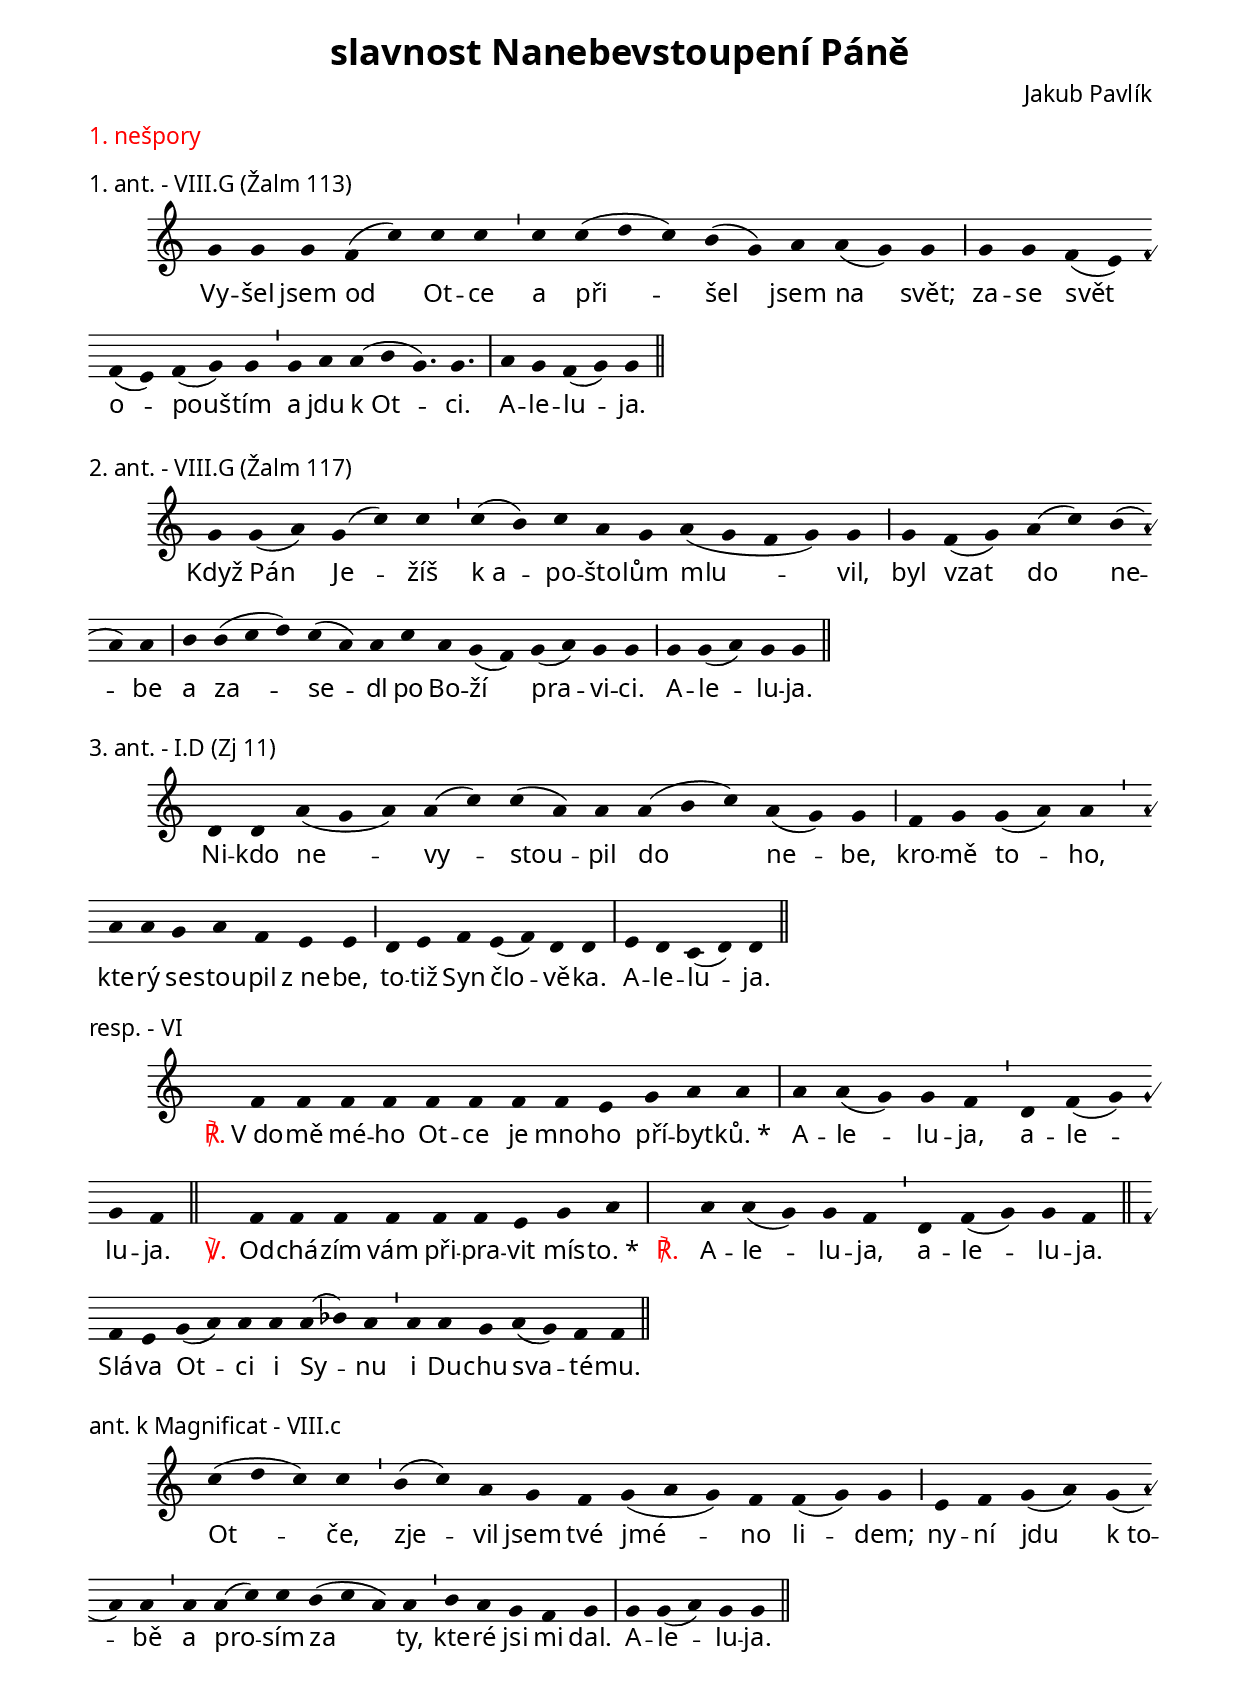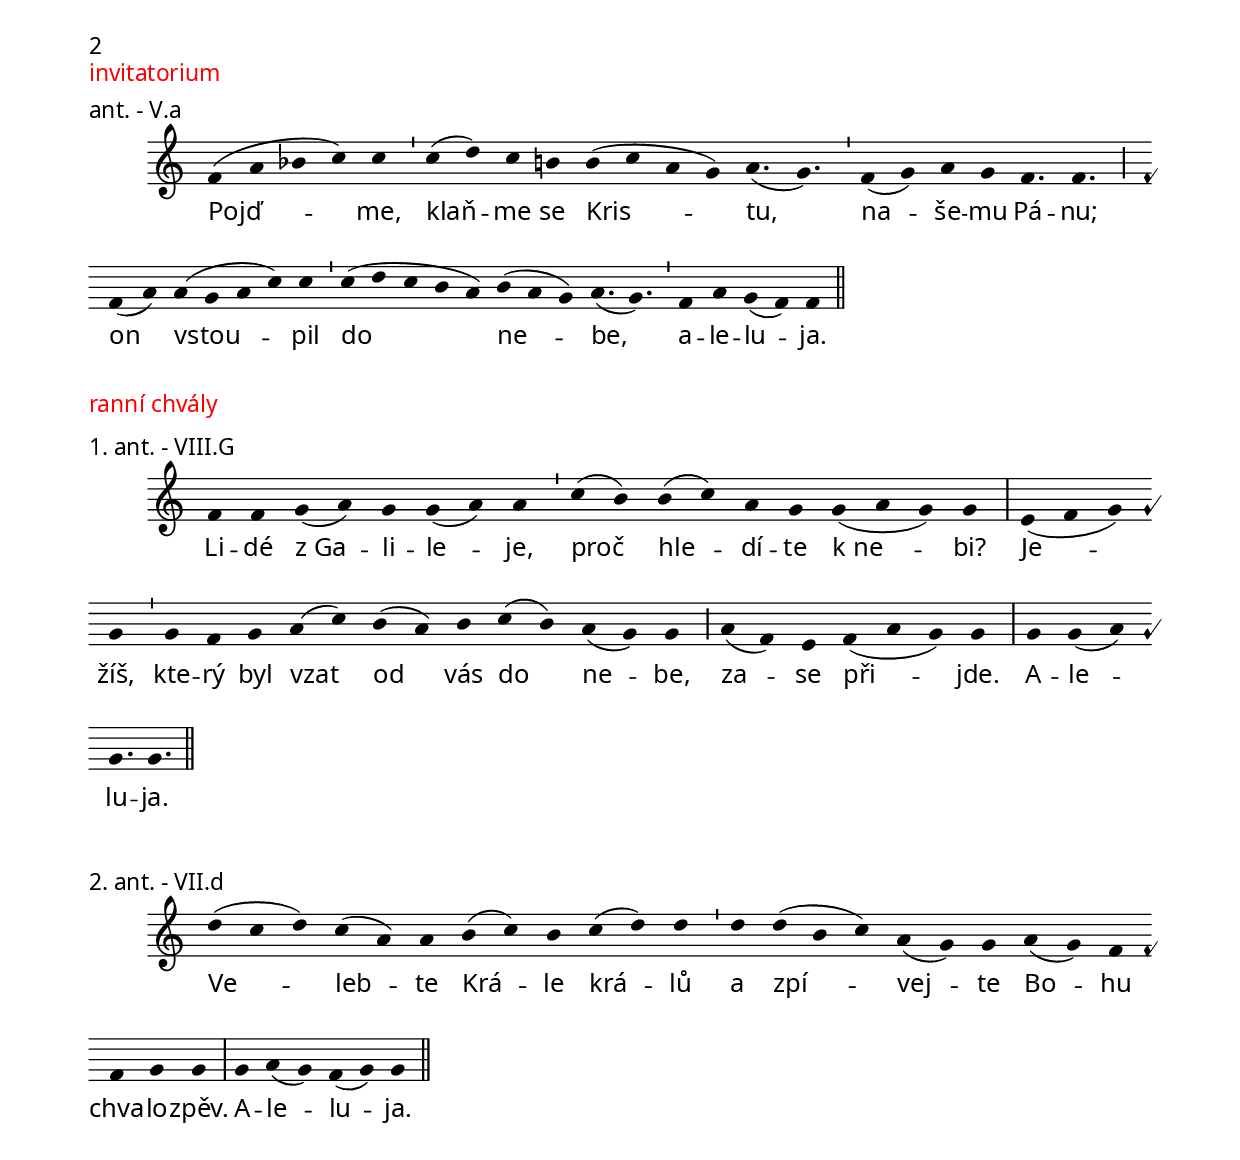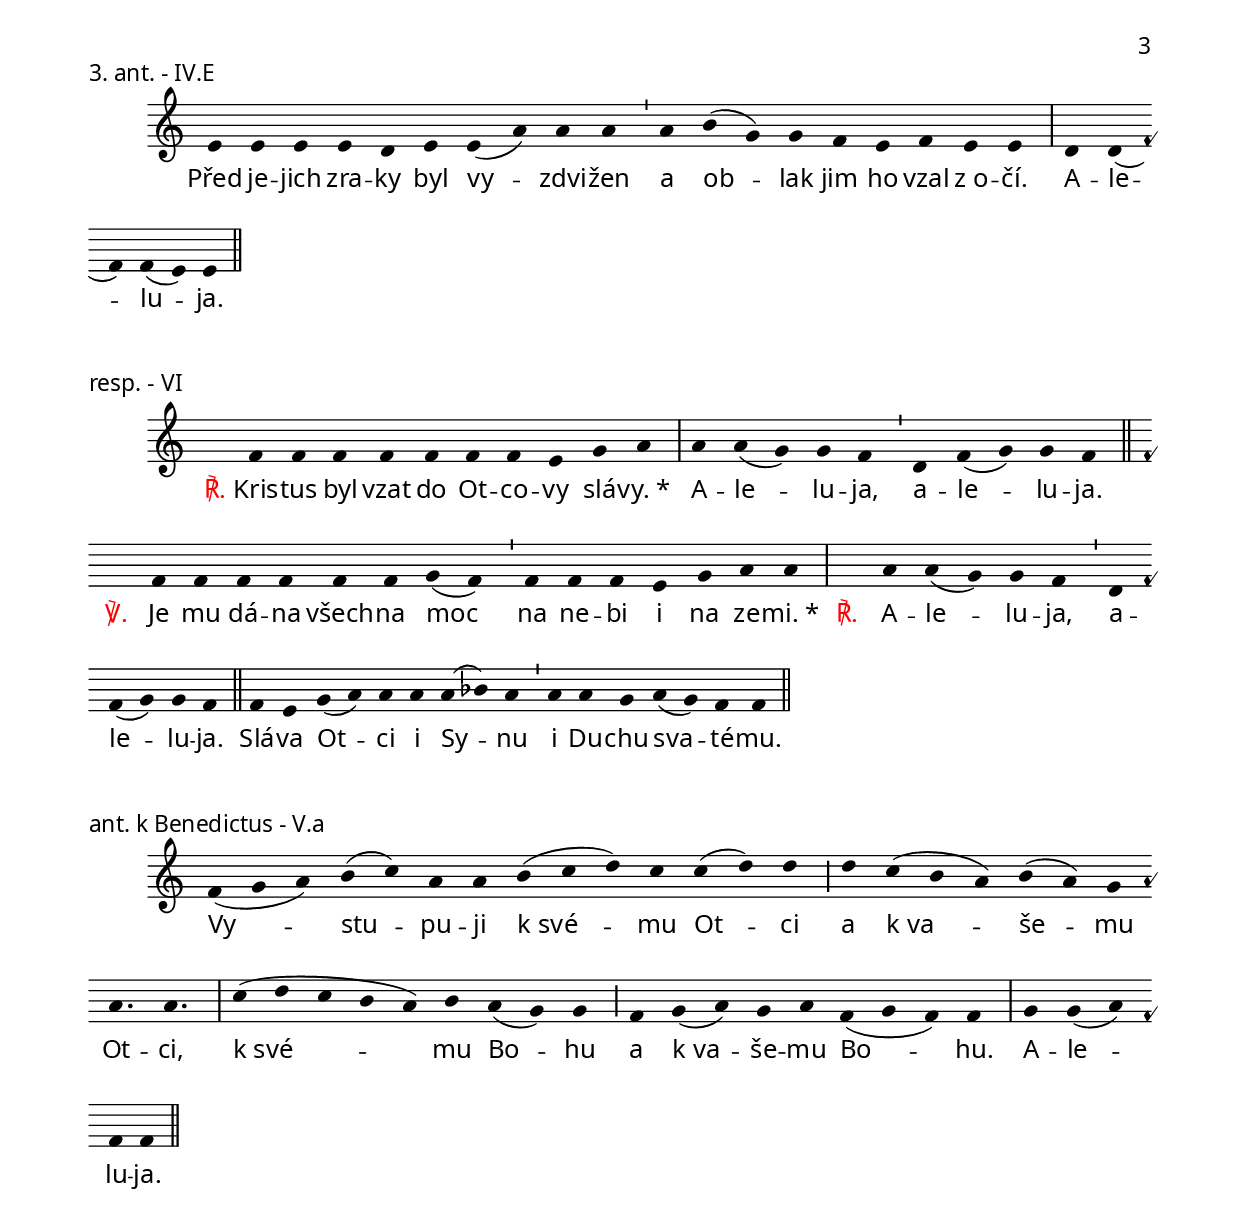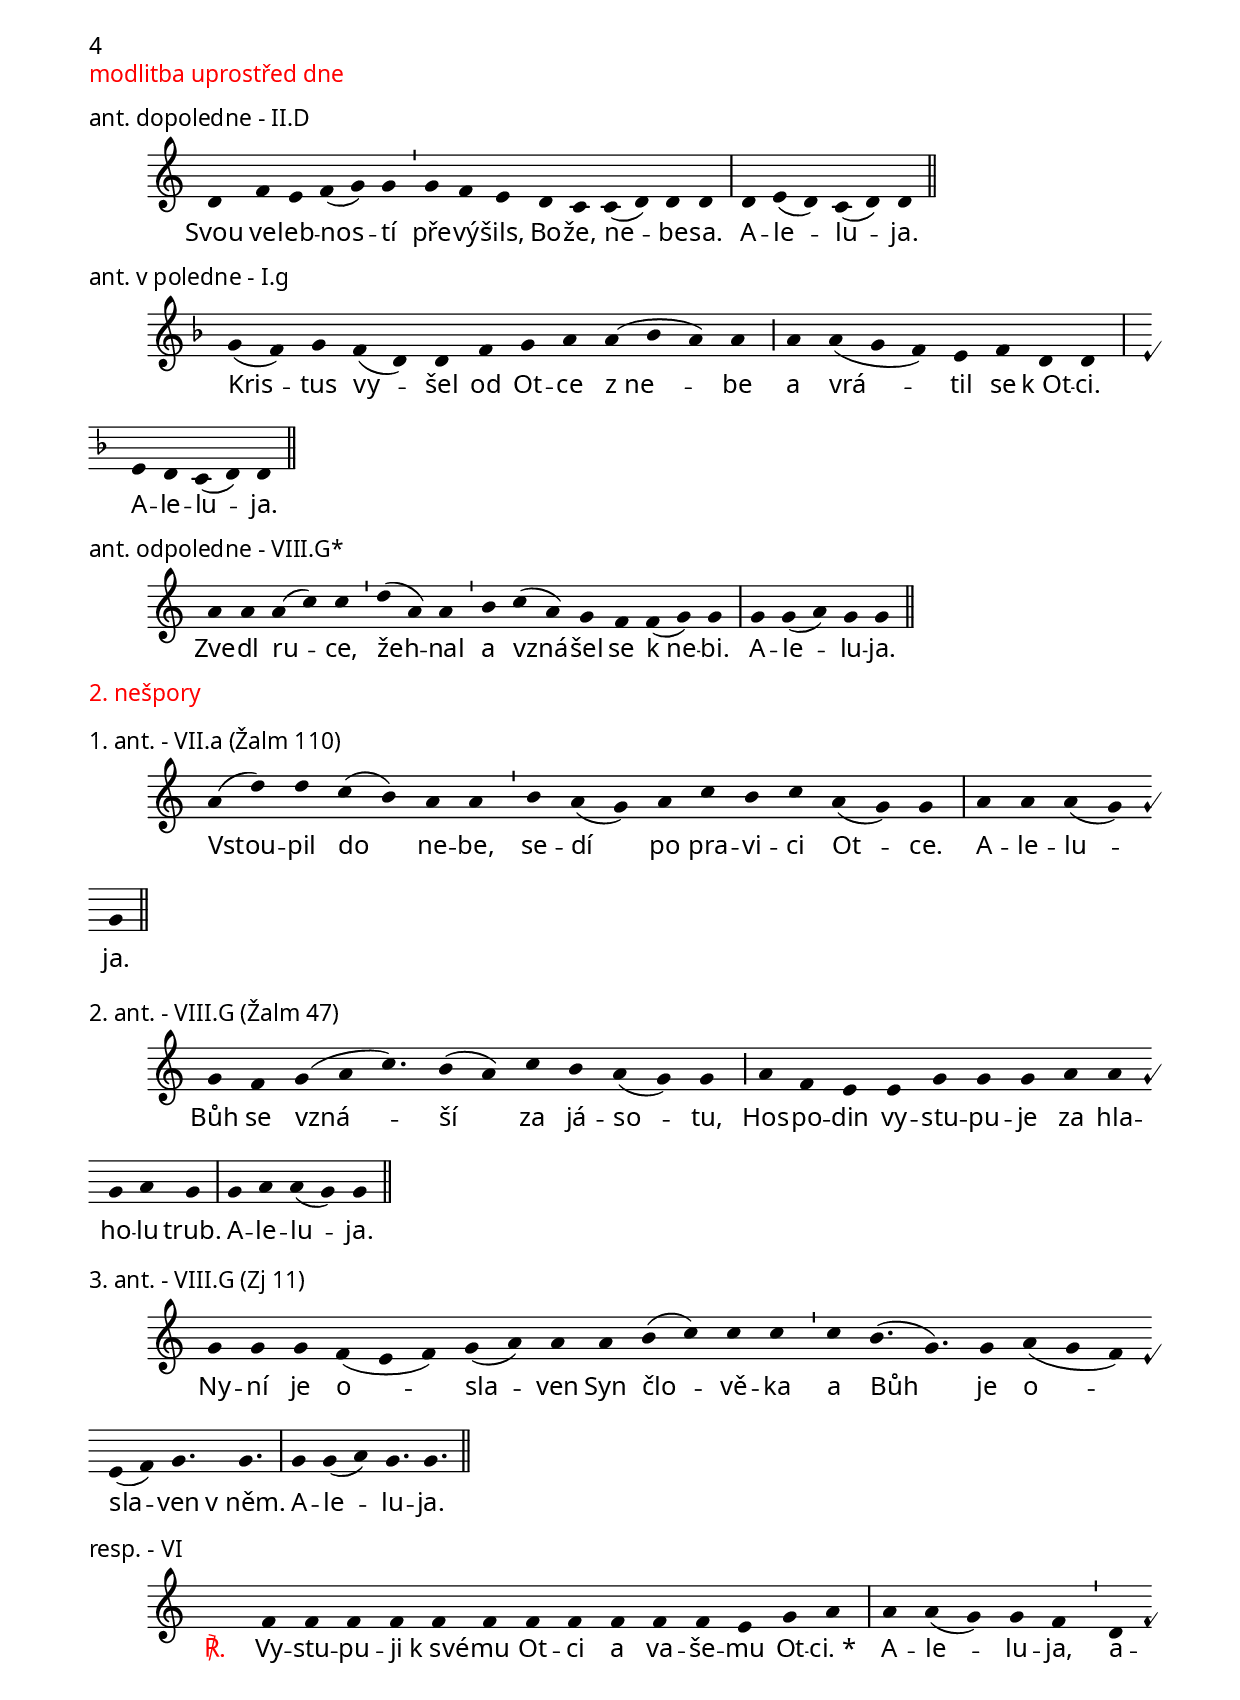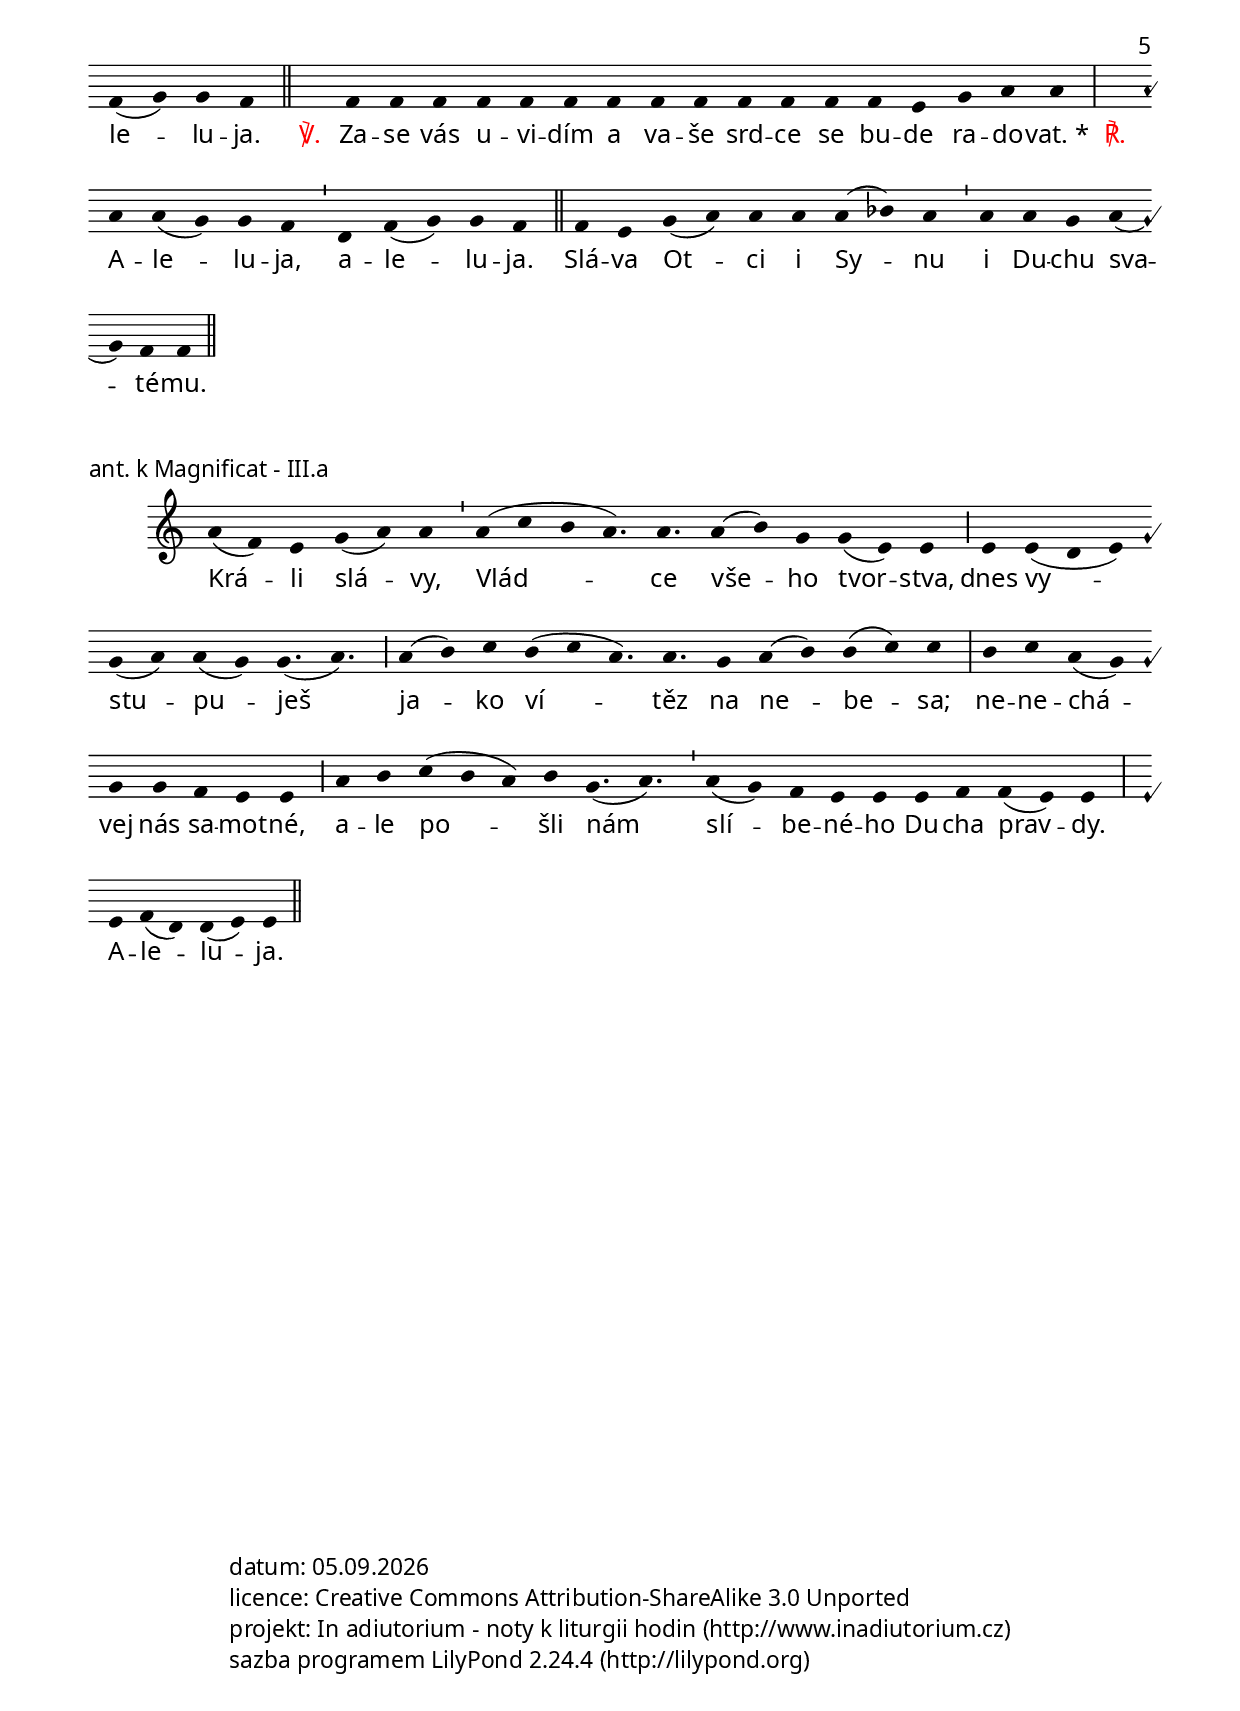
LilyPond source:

\version "2.14.2"

\header {
  title = "slavnost Nanebevstoupení Páně"
  composer = "Jakub Pavlík"
}

\include "spolecne.ly"
\include "dilyresponsorii.ly"

\markup {\nadpisHodinka {"1. nešpory"}}

\score {
  \relative c'' {
    \choralniRezim
    g4 g g f( c') c c \barMin
    c c( d c) b( g) a a( g) g \barMaior
    g g f( e) f( e) f( g) g \barMin
    g a a( b g4.) g \barMax
    a4 g f( g) g \barFinalis
  }
  \addlyrics {
    Vy -- šel jsem od Ot -- ce 
    a při -- šel jsem na svět;
    za -- se svět o -- pouš -- tím a jdu k_Ot -- ci.
    A -- le -- lu -- ja.
  }
  \header {
    quid = "1. ant."
    modus = "VIII"
    differentia = "G" 
    psalmus = "Žalm 113"
    id = "1ne-a1"
    piece = \markup {\sestavTitulek}
  }
}

\score {
  \relative c'' {
    \choralniRezim
    g4 g( a) g( c) c \barMin c( b) c a g a( g f g) g \barMaior
    g f( g) a( c) b( a) a \barMaior
    b b( c d) c( a) a c a g( f) g( a) g g \barMaior
    g g( a) g g \barFinalis
  }
  \addlyrics {
    Když Pán Je -- žíš k_a -- po -- što -- lům mlu -- vil,
    byl vzat do ne -- be
    a za -- se -- dl po Bo -- ží pra -- vi -- ci.
    A -- le -- lu -- ja.
  }
  \header {
    quid = "2. ant."
    modus = "VIII"
    differentia = "G" 
    psalmus = "Žalm 117"
    id = "1ne-a2"
    piece = \markup {\sestavTitulek}
  }
}

\score {
  \relative c' {
    \choralniRezim
    d4 d a'( g a) a( c) c( a) a a( b c) a( g) g \barMaior
    f g g( a) a \barMin a a g a f e e \barMaior
    d e f e( f) d d \barMax
    e d c( d) d \barFinalis
  }
  \addlyrics {
    Ni -- kdo ne -- vy -- stou -- pil do ne -- be,
    kro -- mě to -- ho, kte -- rý se -- stou -- pil z_ne -- be,
    to -- tiž Syn člo -- vě -- ka.
    A -- le -- lu -- ja.
  }
  \header {
    quid = "3. ant."
    modus = "I"
    differentia = "D" 
    psalmus = "Zj 11"
    id = "1ne-a3"
    piece = \markup {\sestavTitulek}
  }
}

\score {
  \relative c' {
    \choralniRezim
    
    % R
    \neviditelna f
    f4 f f f f f f f e g a a \barMax
    \respVIalelujaResponsum \barFinalis
    % V
    \neviditelna f
    f f f f f f e g a \barMax
    % R
    \neviditelna a
    \respVIalelujaResponsum \barFinalis
    % Slava
    \respVIalelujaDoxologie \barFinalis
  }
  \addlyrics {
    \Response V_do -- mě mé -- ho Ot -- ce je mno -- ho pří -- byt -- ků._* 
    \textRespAleluja
    \Verse Od -- chá -- zím vám při -- pra -- vit mís -- to._*
    \Response \textRespAleluja
    \textRespDoxologie
  }
  \header {
    quid = "resp."
    modus = "VI"
    id = "1ne-resp"
    piece = \markup {\sestavTitulekResp}
  }
}

\score {
  \relative c'' {
    \choralniRezim
    c( d c) c \barMin
    b( c) a g f g( a g) f f( g) g \barMaior
    e f g( a) g( a) a \barMin
    a a( c) c b( c a) a \barMin
    b a g f g \barMax
    g g( a) g g \barFinalis
  }
  \addlyrics {
    Ot -- če, 
    zje -- vil jsem tvé jmé -- no li -- dem;
    ny -- ní jdu k_to -- bě
    a pro -- sím za ty, 
    kte -- ré jsi mi dal.
    A -- le -- lu -- ja.
  }
  \header {
    quid = "ant. k Magnificat"
    modus = "VIII"
    differentia = "c" 
    psalmus = ""
    id = "1ne-amag"
    piece = \markup {\sestavTitulekBezZalmu}
  }
}

\pageBreak % ZLOM

\markup {\nadpisHodinka {"invitatorium"}}

\score {
  \relative c' {
    \choralniRezim
    f4( a bes c) c \barMin 
    c( d) c b! b( c a g) a4.( g) \barMin f4( g) a g f4. f \barMaior
    f4( a) a( g a c) c \barMin c( d c b a) b( a g) a4.( g) \barMin
    f4 a g( f) f \barFinalis
  }
  \addlyrics {
    Pojď -- me,
    klaň -- me se Kris -- tu, na -- še -- mu Pá -- nu;
    on vstou -- pil do ne -- be, 
    a -- le -- lu -- ja.
  }
  \header {
    quid = "ant."
    modus = "V"
    differentia = "a" 
    psalmus = ""
    id = "invit"
    piece = \markup {\sestavTitulekBezZalmu}
  }
}

\markup {\nadpisHodinka {"ranní chvály"}}

\score {
  \relative c' {
    \choralniRezim
    f4 f g( a) g g( a) a \barMin
    c( b) b( c) a g g( a g) g \barMax
    e( f g) g \barMin
    g f g a( c) b( a) b c( b) a( g) g \barMaior
    a( f) e f( a g) g \barMax
    g g( a) g4. g \barFinalis
  }
  \addlyrics {
    Li -- dé z_Ga -- li -- le -- je,
    proč hle -- dí -- te k_ne -- bi?
    Je -- žíš, 
    kte -- rý byl vzat od vás do ne -- be,
    za -- se při -- jde.
    A -- le -- lu -- ja.
  }
  \header {
    quid = "1. ant."
    modus = "VIII"
    differentia = "G" 
    psalmus = ""
    id = "rch-a1"
    piece = \markup {\sestavTitulekBezZalmu}
  }
}

\score {
  \relative c'' {
    \choralniRezim
    d4( c d) c( a) a b( c) b c( d) d \barMin
    d d( b c) a( g) g a( g) f f g g \barMax
    g a( g) f( g) g \barFinalis
  }
  \addlyrics {
    Ve -- leb -- te Krá -- le krá -- lů
    a zpí -- vej -- te Bo -- hu chva -- lo -- zpěv.
    A -- le -- lu -- ja.
  }
  \header {
    quid = "2. ant."
    modus = "VII"
    differentia = "d" 
    psalmus = ""
    id = "rch-a2"
    piece = \markup {\sestavTitulekBezZalmu}
  }
}

\score {
  \relative c' {
    \choralniRezim
    e4 e e e d e e( a) a a \barMin
    a b( g) g f e f e e \barMax
    d d( f) f( e) e \barFinalis
  }
  \addlyrics {
    Před je -- jich zra -- ky byl vy -- zdvi -- žen
    a ob -- lak jim ho vzal z_o -- čí.
    A -- le -- lu -- ja.
  }
  \header {
    quid = "3. ant."
    modus = "IV"
    differentia = "E" 
    psalmus = ""
    id = "rch-a3"
    piece = \markup {\sestavTitulekBezZalmu}
  }
}

\score {
  \relative c' {
    \choralniRezim
    
    % R
    \neviditelna f
    f4 f f f f f f e g a \barMax
    \respVIalelujaResponsum \barFinalis
    % V
    \neviditelna f
    f f f f f f g( f) \barMin f f f e g a a \barMax
    % R
    \neviditelna a
    \respVIalelujaResponsum \barFinalis
    % Slava
    \respVIalelujaDoxologie \barFinalis
  }
  \addlyrics {
    \Response Kris -- tus byl vzat do Ot -- co -- vy slá -- vy._* \textRespAleluja
    \Verse Je mu dá -- na všech -- na moc na ne -- bi i na ze -- mi._*
    \Response \textRespAleluja
    \textRespDoxologie
  }
  \header {
    quid = "resp."
    modus = "VI"
    id = "rch-resp"
    piece = \markup {\sestavTitulekResp}
  }
} 


\score {
  \relative c' {
    \choralniRezim
    f4( g a) b( c) a a b( c d) c c( d) d \barMaior
    d c( b a) b( a) g a4. a \barMax
    c4( d c b a) b a( g) g \barMaior
    f g( a) g a f( g f) f \barMax
    g g( a) f f \barFinalis
  }
  \addlyrics {
    Vy -- stu -- pu -- ji k_své -- mu Ot -- ci
    a k_va -- še -- mu Ot -- ci,
    k_své -- mu Bo -- hu
    a k_va -- še -- mu Bo -- hu.
    A -- le -- lu -- ja.
  }
  \header {
    quid = "ant. k Benedictus"
    modus = "V"
    differentia = "a" 
    psalmus = ""
    id = "rch-aben"
    piece = \markup {\sestavTitulekBezZalmu}
  }
}

\pageBreak % ZLOM

\markup {\nadpisHodinka {"modlitba uprostřed dne"}}

\score {
  \relative c' {
    \choralniRezim
    d4 f e f( g) g \barMin
    g f e d c c( d) d d \barMax
    d e( d) c( d) d \barFinalis
  }
  \addlyrics {
    Svou ve -- leb -- nos -- tí 
    pře -- vý -- šils, Bo -- že, ne -- be -- sa.
    A -- le -- lu -- ja.
  }
  \header {
    quid = "ant. dopoledne"
    modus = "II"
    differentia = "D" 
    psalmus = ""
    id = "tercie"
    piece = \markup {\sestavTitulekBezZalmu}
  }
}

\score {
  \relative c'' {
    \choralniRezim
    \key f \major
    g4( f) g f( d) d f g a a( bes a) a \barMaior
    a a( g f) e f d d \barMax
    e d c( d) d \barFinalis
  }
  \addlyrics {
    Kris -- tus vy -- šel od Ot -- ce z_ne -- be
    a vrá -- til se k_Ot -- ci.
    A -- le -- lu -- ja.
  }
  \header {
    quid = "ant. v poledne"
    modus = "I"
    differentia = "g" 
    psalmus = ""
    id = "sexta"
    piece = \markup {\sestavTitulekBezZalmu}
  }
}

\score {
  \relative c'' {
    \choralniRezim
    a4 a a( c) c \barMin
    d( a) a \barMin
    b c( a) g f f( g) g \barMax
    g g( a) g4 g \barFinalis
  }
  \addlyrics {
    Zve -- dl ru -- ce,
    žeh -- nal
    a vzná -- šel se k_ne -- bi.
    A -- le -- lu -- ja.
  }
  \header {
    quid = "ant. odpoledne"
    modus = "VIII"
    differentia = "G*" 
    psalmus = ""
    id = "nona"
    piece = \markup {\sestavTitulekBezZalmu}
  }
}

\markup {\nadpisHodinka {"2. nešpory"}}

\score {
  \relative c'' {
    \choralniRezim
    a( d) d c( b) a a \barMin
    b a( g) a c b c a( g) g \barMax
    a a a( g) g \barFinalis
  }
  \addlyrics {
    Vstou -- pil do ne -- be,
    se -- dí po pra -- vi -- ci Ot -- ce.
    A -- le -- lu -- ja.
  }
  \header {
    quid = "1. ant."
    modus = "VII"
    differentia = "a" 
    psalmus = "Žalm 110"
    id = "2ne-a1"
    piece = \markup {\sestavTitulek}
  }
}

\score {
  \relative c'' {
    \choralniRezim
    g4 f g( a c4.) b4( a) c b a( g) g \barMaior
    a f e e g g g a a g a g \barMax
    g a a( g) g \barFinalis
  }
  \addlyrics {
    Bůh se vzná -- ší za já -- so -- tu,
    Hos -- po -- din vy -- stu -- pu -- je za hla -- ho -- lu trub.
    A -- le -- lu -- ja.
  }
  \header {
    quid = "2. ant."
    modus = "VIII"
    differentia = "G" 
    psalmus = "Žalm 47"
    id = "2ne-a2"
    piece = \markup {\sestavTitulek}
  }
}

\score {
  \relative c'' {
    \choralniRezim
    g4 g g f( e f) g( a) a a b( c) c c \barMin
    c b4.( g) g4 a( g f) e( f) g4. g \barMax
    g4 g( a) g4. g \barFinalis
  }
  \addlyrics {
    Ny -- ní je o -- sla -- ven Syn člo -- vě -- ka
    a Bůh je o -- sla -- ven v_něm.
    A -- le -- lu -- ja.
  }
  \header {
    quid = "3. ant."
    modus = "VIII"
    differentia = "G" 
    psalmus = "Zj 11"
    id = "2ne-a3"
    piece = \markup {\sestavTitulek}
  }
}

\score {
  \relative c' {
    \choralniRezim
    
    % R
    \neviditelna f
    f4 f f f f f f f f f f e g a \barMax
    \respVIalelujaResponsum \barFinalis
    % V
    \neviditelna f
    f f f f f f f f f f f f f e g a a \barMax
    % R
    \neviditelna a
    \respVIalelujaResponsum \barFinalis
    % Slava
    \respVIalelujaDoxologie \barFinalis
  }
  \addlyrics {
    \Response Vy -- stu -- pu -- ji k_své -- mu Ot -- ci a va -- še -- mu Ot -- ci._* \textRespAleluja
    \Verse Za -- se vás u -- vi -- dím a va -- še srd -- ce se bu -- de ra -- do -- vat._*
    \Response \textRespAleluja
    \textRespDoxologie
  }
  \header {
    quid = "resp."
    modus = "VI"
    id = "2ne-resp"
    piece = \markup {\sestavTitulekResp}
  }
} 

\score {
  \relative c'' {
    \choralniRezim
    a4( f) e g( a) a \barMin
    a( c b a4.) a a4( b) g g( e) e \barMaior
    e e( d e) g( a) a( g) g4.( a) \barMaior
    a4( b) c b( c a4.) a g4 a( b) b( c) c \barMax
    
    b c a( g) g g f e e \barMaior
    a b c( b a) b g4.( a) \barMin
    a4( g) f e e e f f( e) e \barMax
    e f( d) d( e) e \barFinalis
  }
  \addlyrics {
    Krá -- li slá -- vy,
    Vlád -- ce vše -- ho tvor -- stva,
    dnes vy -- stu -- pu -- ješ 
    ja -- ko ví -- těz na ne -- be -- sa;
    
    ne -- ne -- chá -- vej nás sa -- mot -- né,
    a -- le po -- šli nám slí -- be -- né -- ho Du -- cha prav -- dy.
    A -- le -- lu -- ja.
  }
  \header {
    quid = "ant. k Magnificat"
    modus = "III"
    differentia = "a" 
    psalmus = ""
    id = "2ne-amag"
    piece = \markup {\sestavTitulekBezZalmu}
  }
}